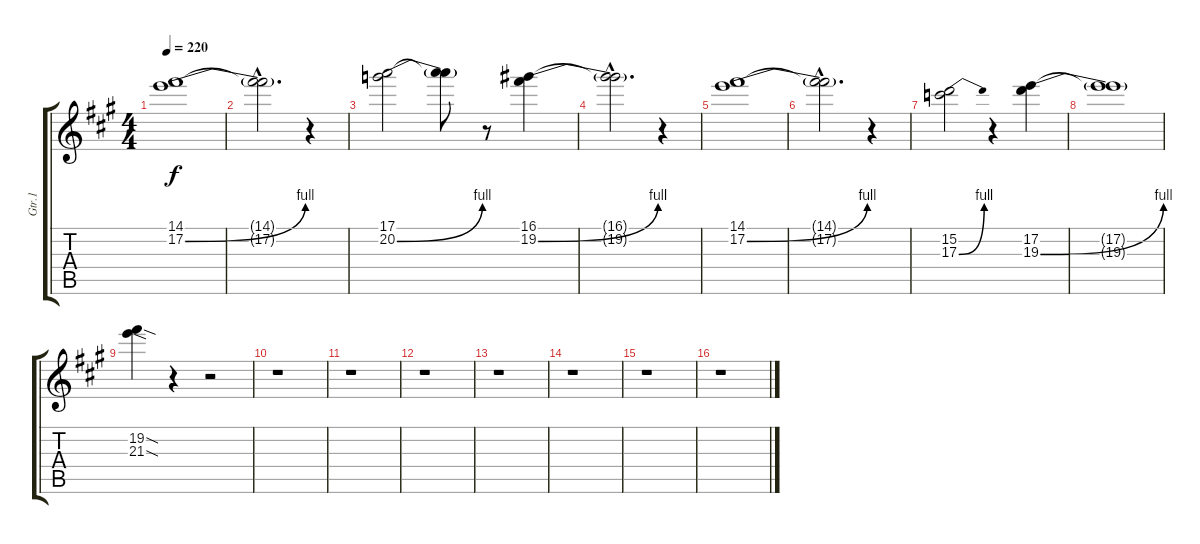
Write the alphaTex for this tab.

\track ("Gtr.1" "Gtr.1") {instrument distortionguitar}
\staff {score tabs}
\tuning (E4 B3 G3 D3 A2 E2) {hide}
\ts (4 4)
\tempo 220
\clef g2
\ks a
(14.1 17.2{be (bend 0 0 60 4)}).1{dy f} |
(14.1{hac t} 17.2{hac t}).2{d} r.4 |
(17.1 20.2{be (bend 0 0 60 4)}).2 (17.1{t} 20.2{t}).8 r.8 (16.1 19.2{be (bend 0 0 60 4)}).4 |
(16.1{hac t} 19.2{hac t}).2{d} r.4 |
(14.1 17.2{be (bend 0 0 60 4)}).1 |
(14.1{hac t} 17.2{hac t}).2{d} r.4 |
(15.2 17.3{be (bend 0 0 60 4)}).2 r.4 (17.2 19.3{be (bend 0 0 60 4)}).4 |
(17.2{t} 19.3{t}).1 |
(19.2{sod} 21.3{sod}).4 r.4 r.2 |
r.1 |
r.1 |
r.1 |
r.1 |
r.1 |
r.1 |
r.1
